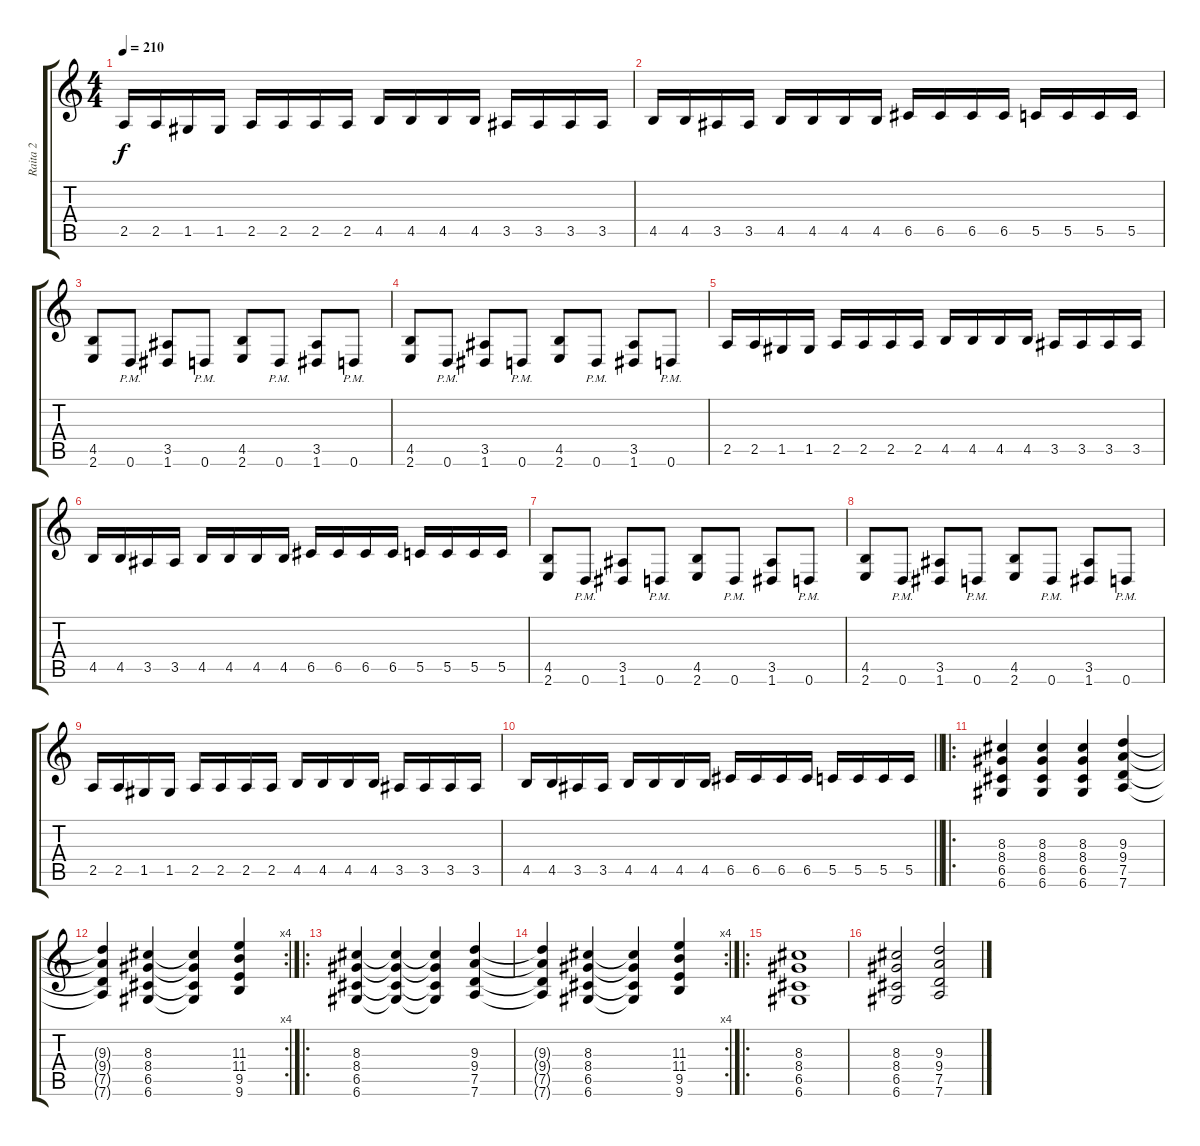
\track ("Raita 2" "Raita 2") {instrument distortionguitar}
\staff {score tabs}
\tuning (D4 A3 F3 C3 G2 D2) {hide}
\ts (4 4)
\tempo 210
\clef g2
\ks c
2.5.16{dy f} 2.5.16 1.5.16 1.5.16 2.5.16 2.5.16 2.5.16 2.5.16 4.5.16 4.5.16 4.5.16 4.5.16 3.5.16 3.5.16 3.5.16 3.5.16 |
4.5.16 4.5.16 3.5.16 3.5.16 4.5.16 4.5.16 4.5.16 4.5.16 6.5.16 6.5.16 6.5.16 6.5.16 5.5.16 5.5.16 5.5.16 5.5.16 |
(4.5 2.6).8 0.6{pm}.8 (3.5 1.6).8 0.6{pm}.8 (4.5 2.6).8 0.6{pm}.8 (3.5 1.6).8 0.6{pm}.8 |
(4.5 2.6).8 0.6{pm}.8 (3.5 1.6).8 0.6{pm}.8 (4.5 2.6).8 0.6{pm}.8 (3.5 1.6).8 0.6{pm}.8 |
2.5.16 2.5.16 1.5.16 1.5.16 2.5.16 2.5.16 2.5.16 2.5.16 4.5.16 4.5.16 4.5.16 4.5.16 3.5.16 3.5.16 3.5.16 3.5.16 |
4.5.16 4.5.16 3.5.16 3.5.16 4.5.16 4.5.16 4.5.16 4.5.16 6.5.16 6.5.16 6.5.16 6.5.16 5.5.16 5.5.16 5.5.16 5.5.16 |
(4.5 2.6).8 0.6{pm}.8 (3.5 1.6).8 0.6{pm}.8 (4.5 2.6).8 0.6{pm}.8 (3.5 1.6).8 0.6{pm}.8 |
(4.5 2.6).8 0.6{pm}.8 (3.5 1.6).8 0.6{pm}.8 (4.5 2.6).8 0.6{pm}.8 (3.5 1.6).8 0.6{pm}.8 |
2.5.16 2.5.16 1.5.16 1.5.16 2.5.16 2.5.16 2.5.16 2.5.16 4.5.16 4.5.16 4.5.16 4.5.16 3.5.16 3.5.16 3.5.16 3.5.16 |
\barLineRight lightlight
4.5.16 4.5.16 3.5.16 3.5.16 4.5.16 4.5.16 4.5.16 4.5.16 6.5.16 6.5.16 6.5.16 6.5.16 5.5.16 5.5.16 5.5.16 5.5.16 |
\ro
(8.3 8.4 6.5 6.6).4{volume 7} (8.3 8.4 6.5 6.6).4 (8.3 8.4 6.5 6.6).4 (9.3 9.4 7.5 7.6).4 |
\rc 4
(9.3{t} 9.4{t} 7.5{t} 7.6{t}).4 (8.3 8.4 6.5 6.6).4 (8.3{t} 8.4{t} 6.5{t} 6.6{t}).4 (11.3 11.4 9.5 9.6).4 |
\ro
(8.3 8.4 6.5 6.6).4 (8.3{t} 8.4{t} 6.5{t} 6.6{t}).4 (8.3{t} 8.4{t} 6.5{t} 6.6{t}).4 (9.3 9.4 7.5 7.6).4 |
\rc 4
(9.3{t} 9.4{t} 7.5{t} 7.6{t}).4 (8.3 8.4 6.5 6.6).4 (8.3{t} 8.4{t} 6.5{t} 6.6{t}).4 (11.3 11.4 9.5 9.6).4 |
\ro
(8.3 8.4 6.5 6.6).1 |
(8.3 8.4 6.5 6.6).2 (9.3 9.4 7.5 7.6).2
